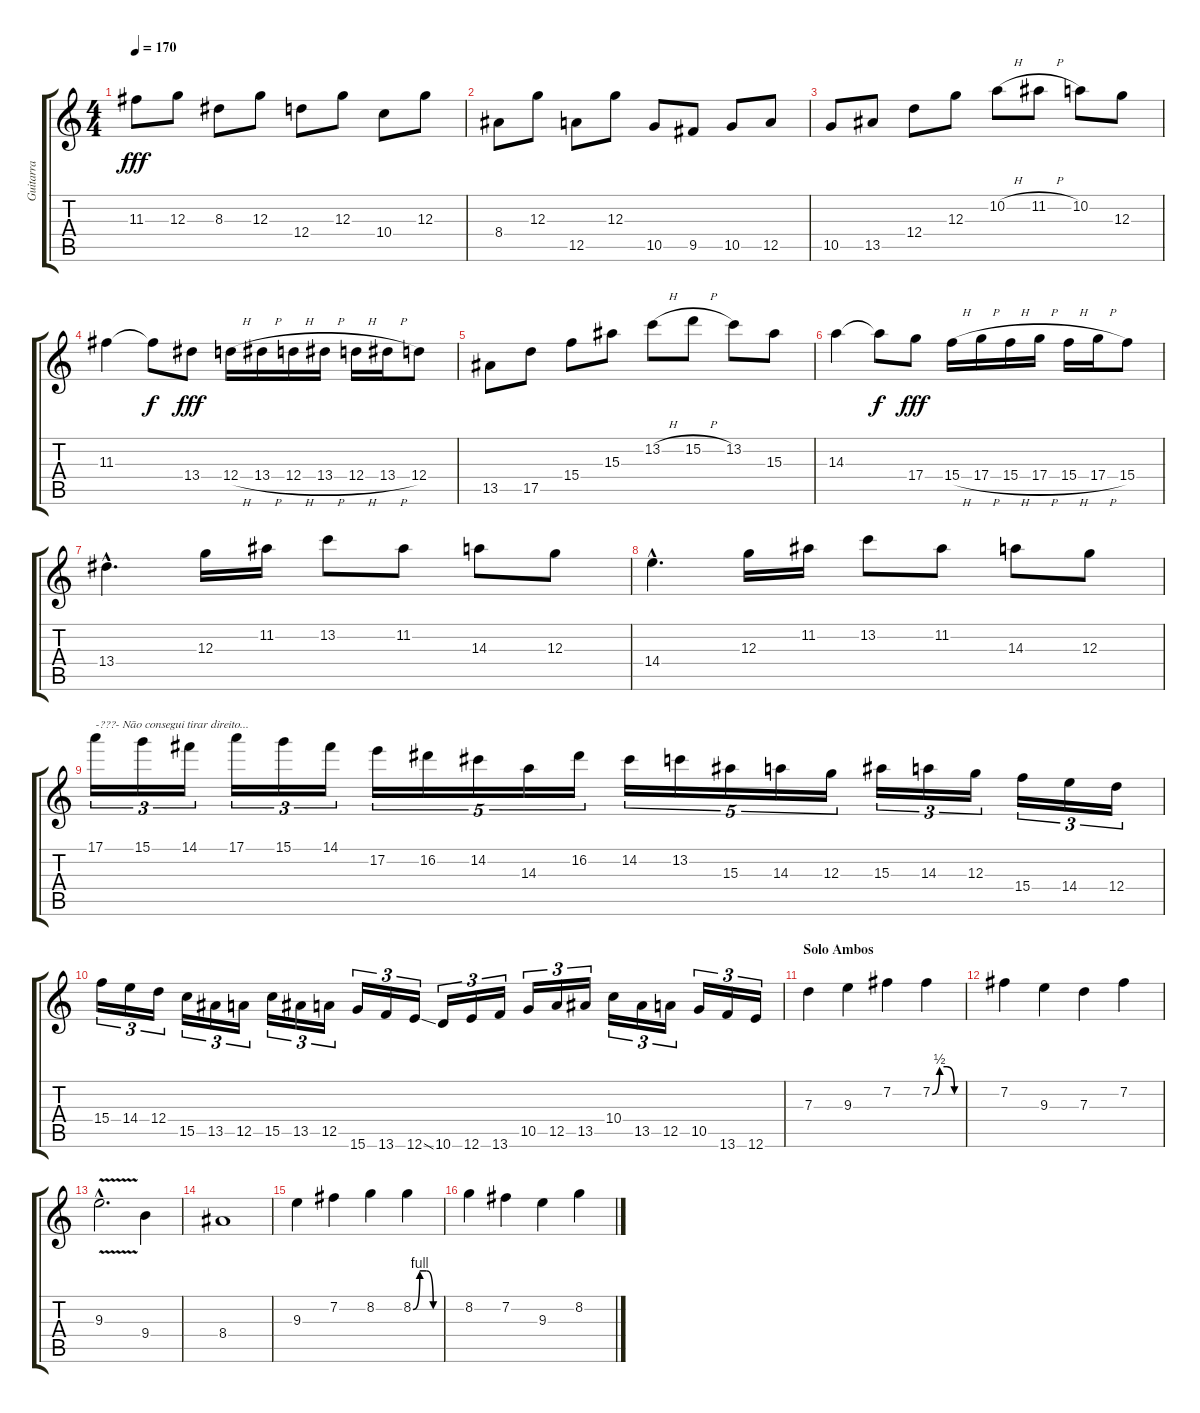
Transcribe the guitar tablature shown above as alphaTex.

\track ("Guitarra" "Guitarra") {instrument distortionguitar}
\staff {score tabs}
\tuning (E4 B3 G3 D3 A2 E2) {hide}
\ts (4 4)
\tempo 170
\clef g2
\ks c
11.3.8{dy fff} 12.3.8 8.3.8 12.3.8 12.4.8 12.3.8 10.4.8 12.3.8 |
8.4.8 12.3.8 12.5.8 12.3.8 10.5.8 9.5.8 10.5.8 12.5.8 |
10.5.8 13.5.8 12.4.8 12.3.8 10.2{h}.8 11.2{h}.8 10.2.8 12.3.8 |
11.3.4 11.3{t}.8{dy f} 13.4.8{dy fff} 12.4{h}.16 13.4{h}.16 12.4{h}.16 13.4{h}.16 12.4{h}.16 13.4{h}.16 12.4.8 |
13.5.8 17.5.8 15.4.8 15.3.8 13.2{h}.8 15.2{h}.8 13.2.8 15.3.8 |
14.3.4 14.3{t}.8{dy f} 17.4.8{dy fff} 15.4{h}.16 17.4{h}.16 15.4{h}.16 17.4{h}.16 15.4{h}.16 17.4{h}.16 15.4.8 |
13.4{hac}.4{d} 12.3.16 11.2.16 13.2.8 11.2.8 14.3.8 12.3.8 |
14.4{hac}.4{d} 12.3.16 11.2.16 13.2.8 11.2.8 14.3.8 12.3.8 |
17.1.16{tu (3 2) txt "-???- Não consegui tirar direito..."} 15.1.16{tu (3 2)} 14.1.16{tu (3 2)} 17.1.16{tu (3 2)} 15.1.16{tu (3 2)} 14.1.16{tu (3 2)} 17.2.16{tu (5 4)} 16.2.16{tu (5 4)} 14.2.16{tu (5 4)} 14.3.16{tu (5 4)} 16.2.16{tu (5 4)} 14.2.16{tu (5 4)} 13.2.16{tu (5 4)} 15.3.16{tu (5 4)} 14.3.16{tu (5 4)} 12.3.16{tu (5 4)} 15.3.16{tu (3 2)} 14.3.16{tu (3 2)} 12.3.16{tu (3 2)} 15.4.16{tu (3 2)} 14.4.16{tu (3 2)} 12.4.16{tu (3 2)} |
15.4.16{tu (3 2)} 14.4.16{tu (3 2)} 12.4.16{tu (3 2)} 15.5.16{tu (3 2)} 13.5.16{tu (3 2)} 12.5.16{tu (3 2)} 15.5.16{tu (3 2)} 13.5.16{tu (3 2)} 12.5.16{tu (3 2)} 15.6.16{tu (3 2)} 13.6.16{tu (3 2)} 12.6{ss}.16{tu (3 2)} 10.6.16{tu (3 2)} 12.6.16{tu (3 2)} 13.6.16{tu (3 2)} 10.5.16{tu (3 2)} 12.5.16{tu (3 2)} 13.5.16{tu (3 2)} 10.4.16{tu (3 2)} 13.5.16{tu (3 2)} 12.5.16{tu (3 2)} 10.5.16{tu (3 2)} 13.6.16{tu (3 2)} 12.6.16{tu (3 2)} |
\section ("" "Solo Ambos")
7.3.4{balance 14} 9.3.4 7.2.4 7.2{be (custom 0 0 15 2 30 2 45 0 60 0)}.4 |
7.2.4 9.3.4 7.3.4 7.2.4 |
9.3{v hac}.2{d} 9.4.4 |
8.4.1 |
9.3.4 7.2.4 8.2.4 8.2{be (custom 0 0 15 4 30 4 45 0 60 0)}.4 |
8.2.4 7.2.4 9.3.4 8.2.4
